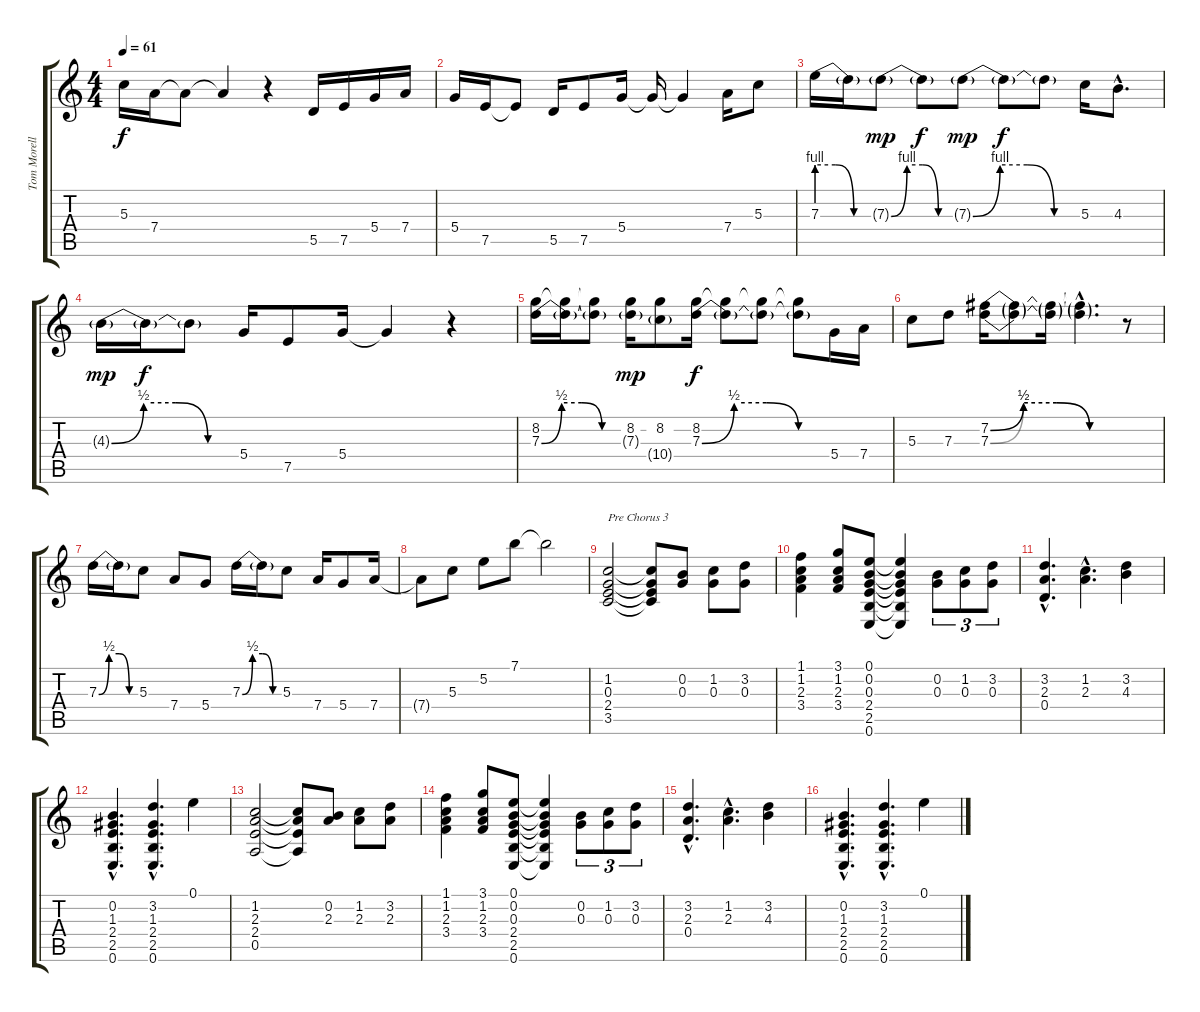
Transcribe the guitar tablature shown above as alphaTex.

\track ("Tom Morello" "Tom Morell") {instrument electricguitarjazz}
\staff {score tabs}
\tuning (E4 B3 G3 D3 A2 E2) {hide}
\ts (4 4)
\tempo 61
\clef g2
\ks c
5.3.16{dy f} 7.4.16 7.4{t}.8 7.4{t}.4 r.4 5.5.16 7.5.16 5.4.16 7.4.16 |
5.4.16 7.5.16 7.5{t}.8 5.5.16 7.5.8 5.4.16 5.4{t}.16 5.4{t}.4 7.4.16 5.3.8 |
7.3{be (custom 0 4 20 4 40 0 60 0)}.16 7.3{t}.16 7.3{be (custom 0 0 15 4 30 4 45 0 60 0) g}.8{dy mp} 7.3{t}.8{dy f} 7.3{be (custom 0 0 15 4 30 4 45 0 60 0) g}.8{dy mp} 7.3{t}.8{dy f} 7.3{t}.8 5.3.16 4.3{hac}.8{d} |
4.3{be (custom 0 0 15 2 30 2 45 0 60 0) g}.16{dy mp} 4.3{t}.16{dy f} 4.3{t}.8 5.4.16 7.5.8 5.4.16 5.4{t}.4 r.4 |
(8.2 7.3{be (custom 0 0 15 2 30 2 45 0 60 0)}).16 (8.2{t} 7.3{t}).16 (8.2{t} 7.3{t}).8 (8.2 7.3{g}).16{dy mp} (8.2 10.4{g}).8 (8.2 7.3{be (custom 0 0 15 2 30 2 45 0 60 0)}).16{dy f} (8.2{t} 7.3{t}).8 (8.2{t} 7.3{t}).8 (8.2{t} 7.3{t}).8 5.4.16 7.4.16 |
5.3.8 7.3.8 (7.2{be (custom 0 0 15 2 30 2 45 0 60 0)} 7.3{be (custom 0 0 15 2 30 2 45 0 60 0)}).16 (7.2{t} 7.3{t}).8 (7.2{t} 7.3{t}).16 (7.2{hac t} 7.3{hac t}).4{d} r.8 |
7.3{be (custom 0 0 15 2 30 2 45 0 60 0)}.16 7.3{t}.16 5.3.8 7.4.8 5.4.8 7.3{be (custom 0 0 15 2 30 2 45 0 60 0)}.16 7.3{t}.16 5.3.8 7.4.16 5.4.8 7.4.16 |
7.4{t}.8 5.3.8 5.2.8 7.1.8 7.1{t}.2 |
(1.2 0.3 2.4 3.5).2{txt "Pre Chorus 3"} (1.2{t} 0.3{t} 2.4{t} 3.5{t}).8 (0.2 0.3).8 (1.2 0.3).8 (3.2 0.3).8 |
(1.1 1.2 2.3 3.4).4 (3.1 1.2 2.3 3.4).8 (0.1 0.2 0.3 2.4 2.5 0.6).8 (0.1{t} 0.2{t} 0.3{t} 2.4{t} 2.5{t} 0.6{t}).4 (0.2 0.3).8{tu (3 2)} (1.2 0.3).8{tu (3 2)} (3.2 0.3).8{tu (3 2)} |
(3.2{hac} 2.3{hac} 0.4{hac}).4{d} (1.2{hac} 2.3{hac}).4{d} (3.2 4.3).4 |
(0.2{hac} 1.3{hac} 2.4{hac} 2.5{hac} 0.6{hac}).4{d} (3.2{hac} 1.3{hac} 2.4{hac} 2.5{hac} 0.6{hac}).4{d} 0.1.4 |
(1.2 2.3 2.4 0.5).2 (1.2{t} 2.3{t} 2.4{t} 0.5{t}).8 (0.2 2.3).8 (1.2 2.3).8 (3.2 2.3).8 |
(1.1 1.2 2.3 3.4).4 (3.1 1.2 2.3 3.4).8 (0.1 0.2 0.3 2.4 2.5 0.6).8 (0.1{t} 0.2{t} 0.3{t} 2.4{t} 2.5{t} 0.6{t}).4 (0.2 0.3).8{tu (3 2)} (1.2 0.3).8{tu (3 2)} (3.2 0.3).8{tu (3 2)} |
(3.2{hac} 2.3{hac} 0.4{hac}).4{d} (1.2{hac} 2.3{hac}).4{d} (3.2 4.3).4 |
(0.2{hac} 1.3{hac} 2.4{hac} 2.5{hac} 0.6{hac}).4{d} (3.2{hac} 1.3{hac} 2.4{hac} 2.5{hac} 0.6{hac}).4{d} 0.1.4
